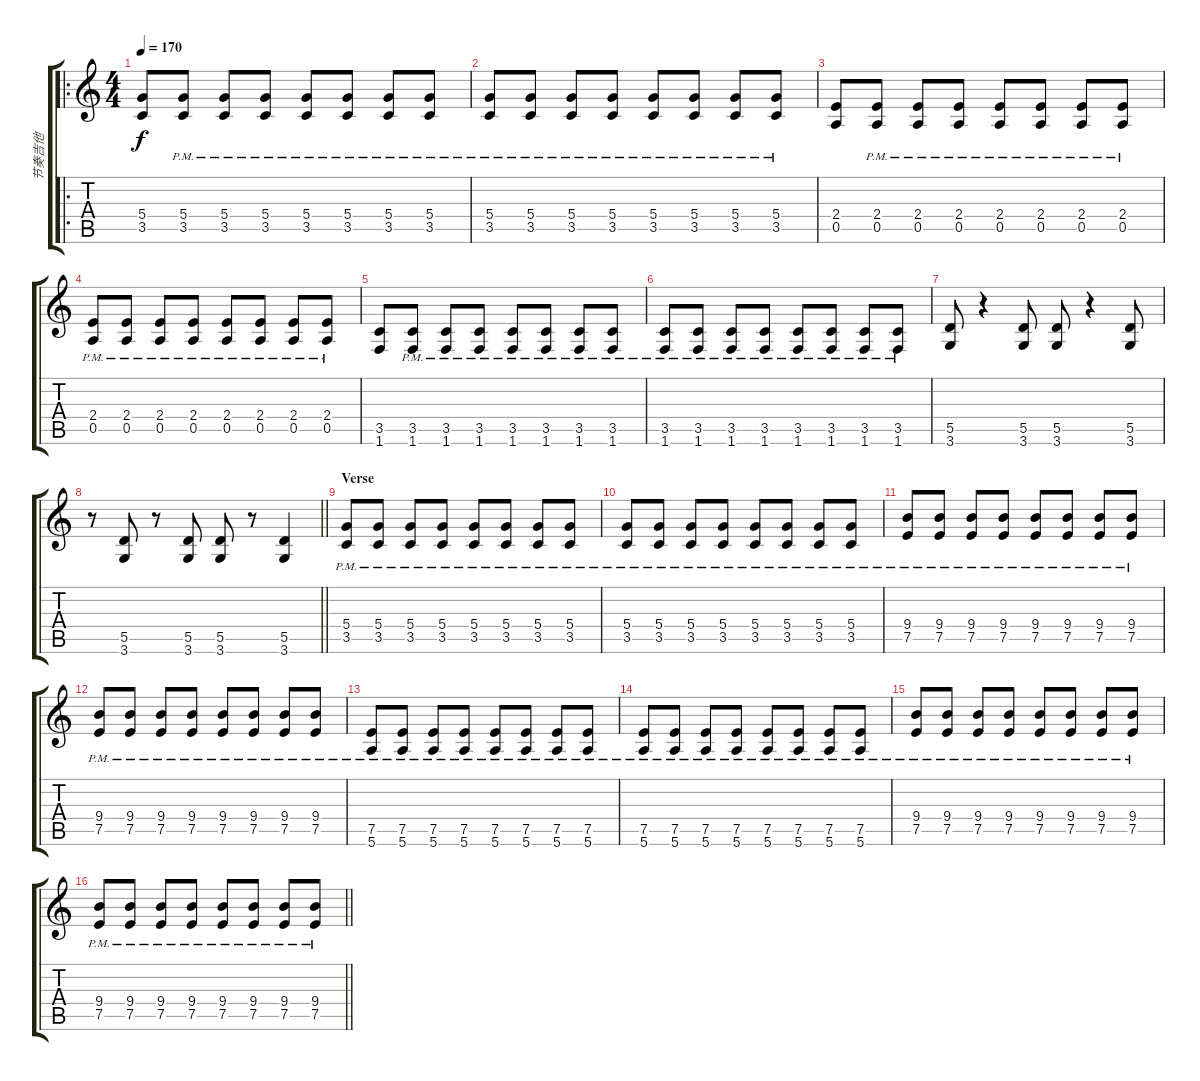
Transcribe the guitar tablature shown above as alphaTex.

\track ("节奏吉他" "节奏吉他") {instrument distortionguitar}
\staff {score tabs}
\tuning (E4 B3 G3 D3 A2 E2) {hide}
\ro
\ts (4 4)
\tempo 170
\clef g2
\ks c
(5.4 3.5).8{dy f} (5.4{pm} 3.5{pm}).8 (5.4{pm} 3.5{pm}).8 (5.4{pm} 3.5{pm}).8 (5.4{pm} 3.5{pm}).8 (5.4{pm} 3.5{pm}).8 (5.4{pm} 3.5{pm}).8 (5.4{pm} 3.5{pm}).8 |
(5.4{pm} 3.5{pm}).8 (5.4{pm} 3.5{pm}).8 (5.4{pm} 3.5{pm}).8 (5.4{pm} 3.5{pm}).8 (5.4{pm} 3.5{pm}).8 (5.4{pm} 3.5{pm}).8 (5.4{pm} 3.5{pm}).8 (5.4{pm} 3.5{pm}).8 |
(2.4 0.5).8 (2.4{pm} 0.5{pm}).8 (2.4{pm} 0.5{pm}).8 (2.4{pm} 0.5{pm}).8 (2.4{pm} 0.5{pm}).8 (2.4{pm} 0.5{pm}).8 (2.4{pm} 0.5{pm}).8 (2.4{pm} 0.5{pm}).8 |
(2.4{pm} 0.5{pm}).8 (2.4{pm} 0.5{pm}).8 (2.4{pm} 0.5{pm}).8 (2.4{pm} 0.5{pm}).8 (2.4{pm} 0.5{pm}).8 (2.4{pm} 0.5{pm}).8 (2.4{pm} 0.5{pm}).8 (2.4{pm} 0.5{pm}).8 |
(3.5 1.6).8 (3.5{pm} 1.6{pm}).8 (3.5{pm} 1.6{pm}).8 (3.5{pm} 1.6{pm}).8 (3.5{pm} 1.6{pm}).8 (3.5{pm} 1.6{pm}).8 (3.5{pm} 1.6{pm}).8 (3.5{pm} 1.6{pm}).8 |
(3.5{pm} 1.6{pm}).8 (3.5{pm} 1.6{pm}).8 (3.5{pm} 1.6{pm}).8 (3.5{pm} 1.6{pm}).8 (3.5{pm} 1.6{pm}).8 (3.5{pm} 1.6{pm}).8 (3.5{pm} 1.6{pm}).8 (3.5{pm} 1.6{pm}).8 |
(5.5 3.6).8 r.4 (5.5 3.6).8 (5.5 3.6).8 r.4 (5.5 3.6).8 |
\barLineRight lightlight
r.8 (5.5 3.6).8 r.8 (5.5 3.6).8 (5.5 3.6).8 r.8 (5.5 3.6).4 |
\section ("" "Verse")
(5.4{pm} 3.5{pm}).8 (5.4{pm} 3.5{pm}).8 (5.4{pm} 3.5{pm}).8 (5.4{pm} 3.5{pm}).8 (5.4{pm} 3.5{pm}).8 (5.4{pm} 3.5{pm}).8 (5.4{pm} 3.5{pm}).8 (5.4{pm} 3.5{pm}).8 |
(5.4{pm} 3.5{pm}).8 (5.4{pm} 3.5{pm}).8 (5.4{pm} 3.5{pm}).8 (5.4{pm} 3.5{pm}).8 (5.4{pm} 3.5{pm}).8 (5.4{pm} 3.5{pm}).8 (5.4{pm} 3.5{pm}).8 (5.4{pm} 3.5{pm}).8 |
(9.4{pm} 7.5{pm}).8 (9.4{pm} 7.5{pm}).8 (9.4{pm} 7.5{pm}).8 (9.4{pm} 7.5{pm}).8 (9.4{pm} 7.5{pm}).8 (9.4{pm} 7.5{pm}).8 (9.4{pm} 7.5{pm}).8 (9.4{pm} 7.5{pm}).8 |
(9.4{pm} 7.5{pm}).8 (9.4{pm} 7.5{pm}).8 (9.4{pm} 7.5{pm}).8 (9.4{pm} 7.5{pm}).8 (9.4{pm} 7.5{pm}).8 (9.4{pm} 7.5{pm}).8 (9.4{pm} 7.5{pm}).8 (9.4{pm} 7.5{pm}).8 |
(7.5{pm} 5.6{pm}).8 (7.5{pm} 5.6{pm}).8 (7.5{pm} 5.6{pm}).8 (7.5{pm} 5.6{pm}).8 (7.5{pm} 5.6{pm}).8 (7.5{pm} 5.6{pm}).8 (7.5{pm} 5.6{pm}).8 (7.5{pm} 5.6{pm}).8 |
(7.5{pm} 5.6{pm}).8 (7.5{pm} 5.6{pm}).8 (7.5{pm} 5.6{pm}).8 (7.5{pm} 5.6{pm}).8 (7.5{pm} 5.6{pm}).8 (7.5{pm} 5.6{pm}).8 (7.5{pm} 5.6{pm}).8 (7.5{pm} 5.6{pm}).8 |
(9.4{pm} 7.5{pm}).8 (9.4{pm} 7.5{pm}).8 (9.4{pm} 7.5{pm}).8 (9.4{pm} 7.5{pm}).8 (9.4{pm} 7.5{pm}).8 (9.4{pm} 7.5{pm}).8 (9.4{pm} 7.5{pm}).8 (9.4{pm} 7.5{pm}).8 |
\barLineRight lightlight
(9.4{pm} 7.5{pm}).8 (9.4{pm} 7.5{pm}).8 (9.4{pm} 7.5{pm}).8 (9.4{pm} 7.5{pm}).8 (9.4{pm} 7.5{pm}).8 (9.4{pm} 7.5{pm}).8 (9.4{pm} 7.5{pm}).8 (9.4{pm} 7.5{pm}).8
